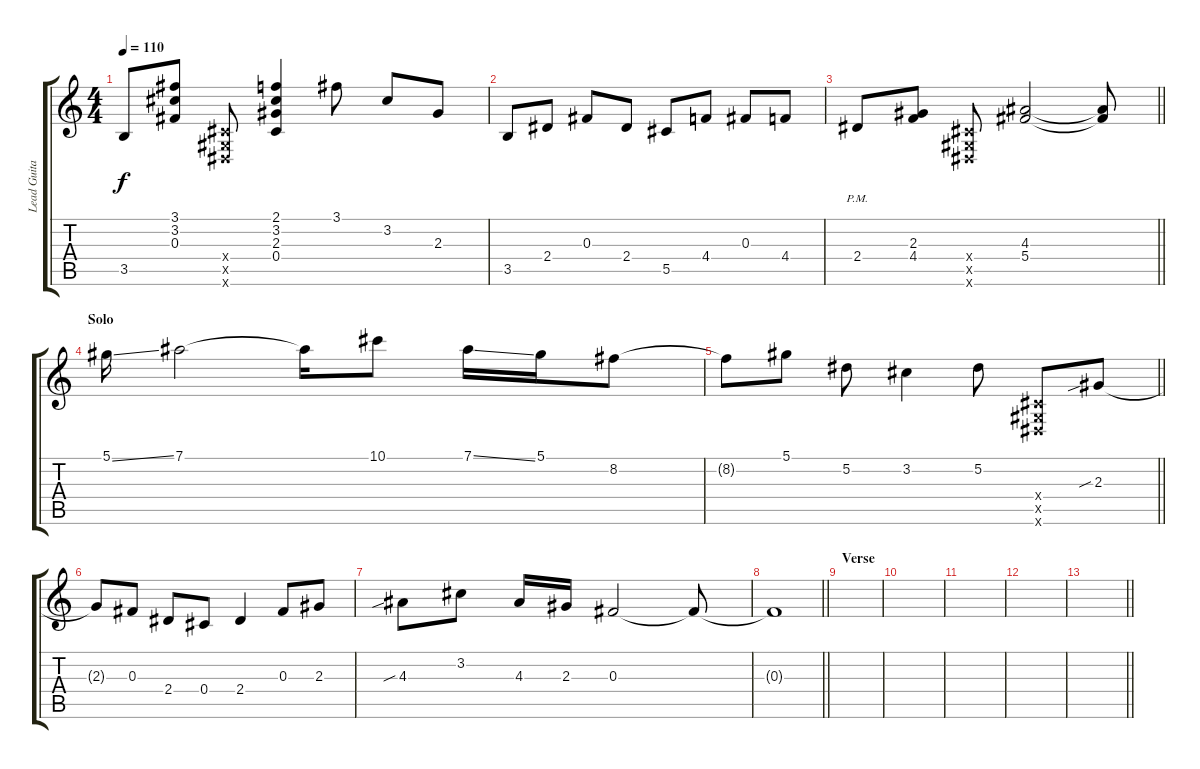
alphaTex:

\track ("Lead Guitar" "Lead Guita") {instrument acousticguitarsteel}
\staff {score tabs}
\tuning (Eb4 Bb3 Gb3 Db3 Ab2 Eb2) {hide}
\ts (4 4)
\tempo 110
\clef g2
\ks c
3.5{t}.8{dy f} (3.1 3.2 0.3).8 (0.4{x} 0.5{x} 0.6{x}).8 (2.1 3.2 2.3 0.4).4 3.1.8 3.2.8 2.3.8 |
3.5.8 2.4.8 0.3.8 2.4.8 5.5.8 4.4.8 0.3.8 4.4.8 |
\barLineRight lightlight
2.4{pm}.8 (2.3 4.4).8 (0.4{x} 0.5{x} 0.6{x}).8 (4.3 5.4).2 (4.3{t} 5.4{t}).8 |
\section ("" "Solo")
5.1{ss}.16 7.1.2 7.1{t}.16 10.1.8 7.1{ss}.16 5.1.16 8.2.8 |
\barLineRight lightlight
8.2{t}.8 5.1.8 5.2.8 3.2.4 5.2.8 (0.4{x} 0.5{x} 0.6{x}).8 2.3{sib}.8 |
2.3{t}.8 0.3.8 2.4.8 0.4.8 2.4.4 0.3.8 2.3.8 |
4.3{sib}.8 3.2.8 4.3.16 2.3.16 0.3.2 0.3{t}.8 |
\barLineRight lightlight
0.3{t}.1 |
\section ("" "Verse")
|
|
|
|
\barLineRight lightlight
